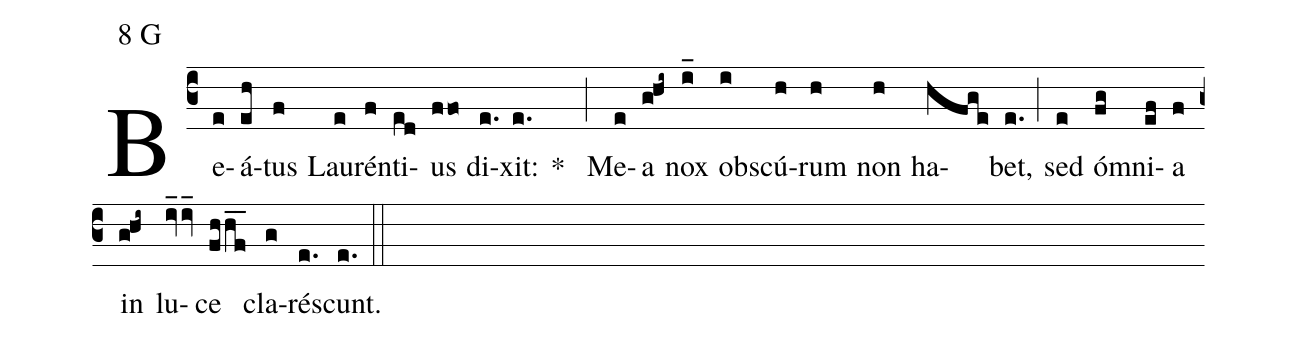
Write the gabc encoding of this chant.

mode:8 G;
%%
(c3) Be(e)á(eh)tus(f) Lau(e)rén(f)ti(ed)us(ffo) di(e.)xit:(e.) *() (;) Me(e)a(g@hi~) nox(i_) ob(i)scú(h)rum(h) non(h) ha(hfge)bet,(e.) (;) sed(e) óm(fg)ni(ef)a(f) in(g@hi~) lu(iv_iv_)ce(fh/hf__) cla(g)ré(e.)scunt.(e.)  (::)
